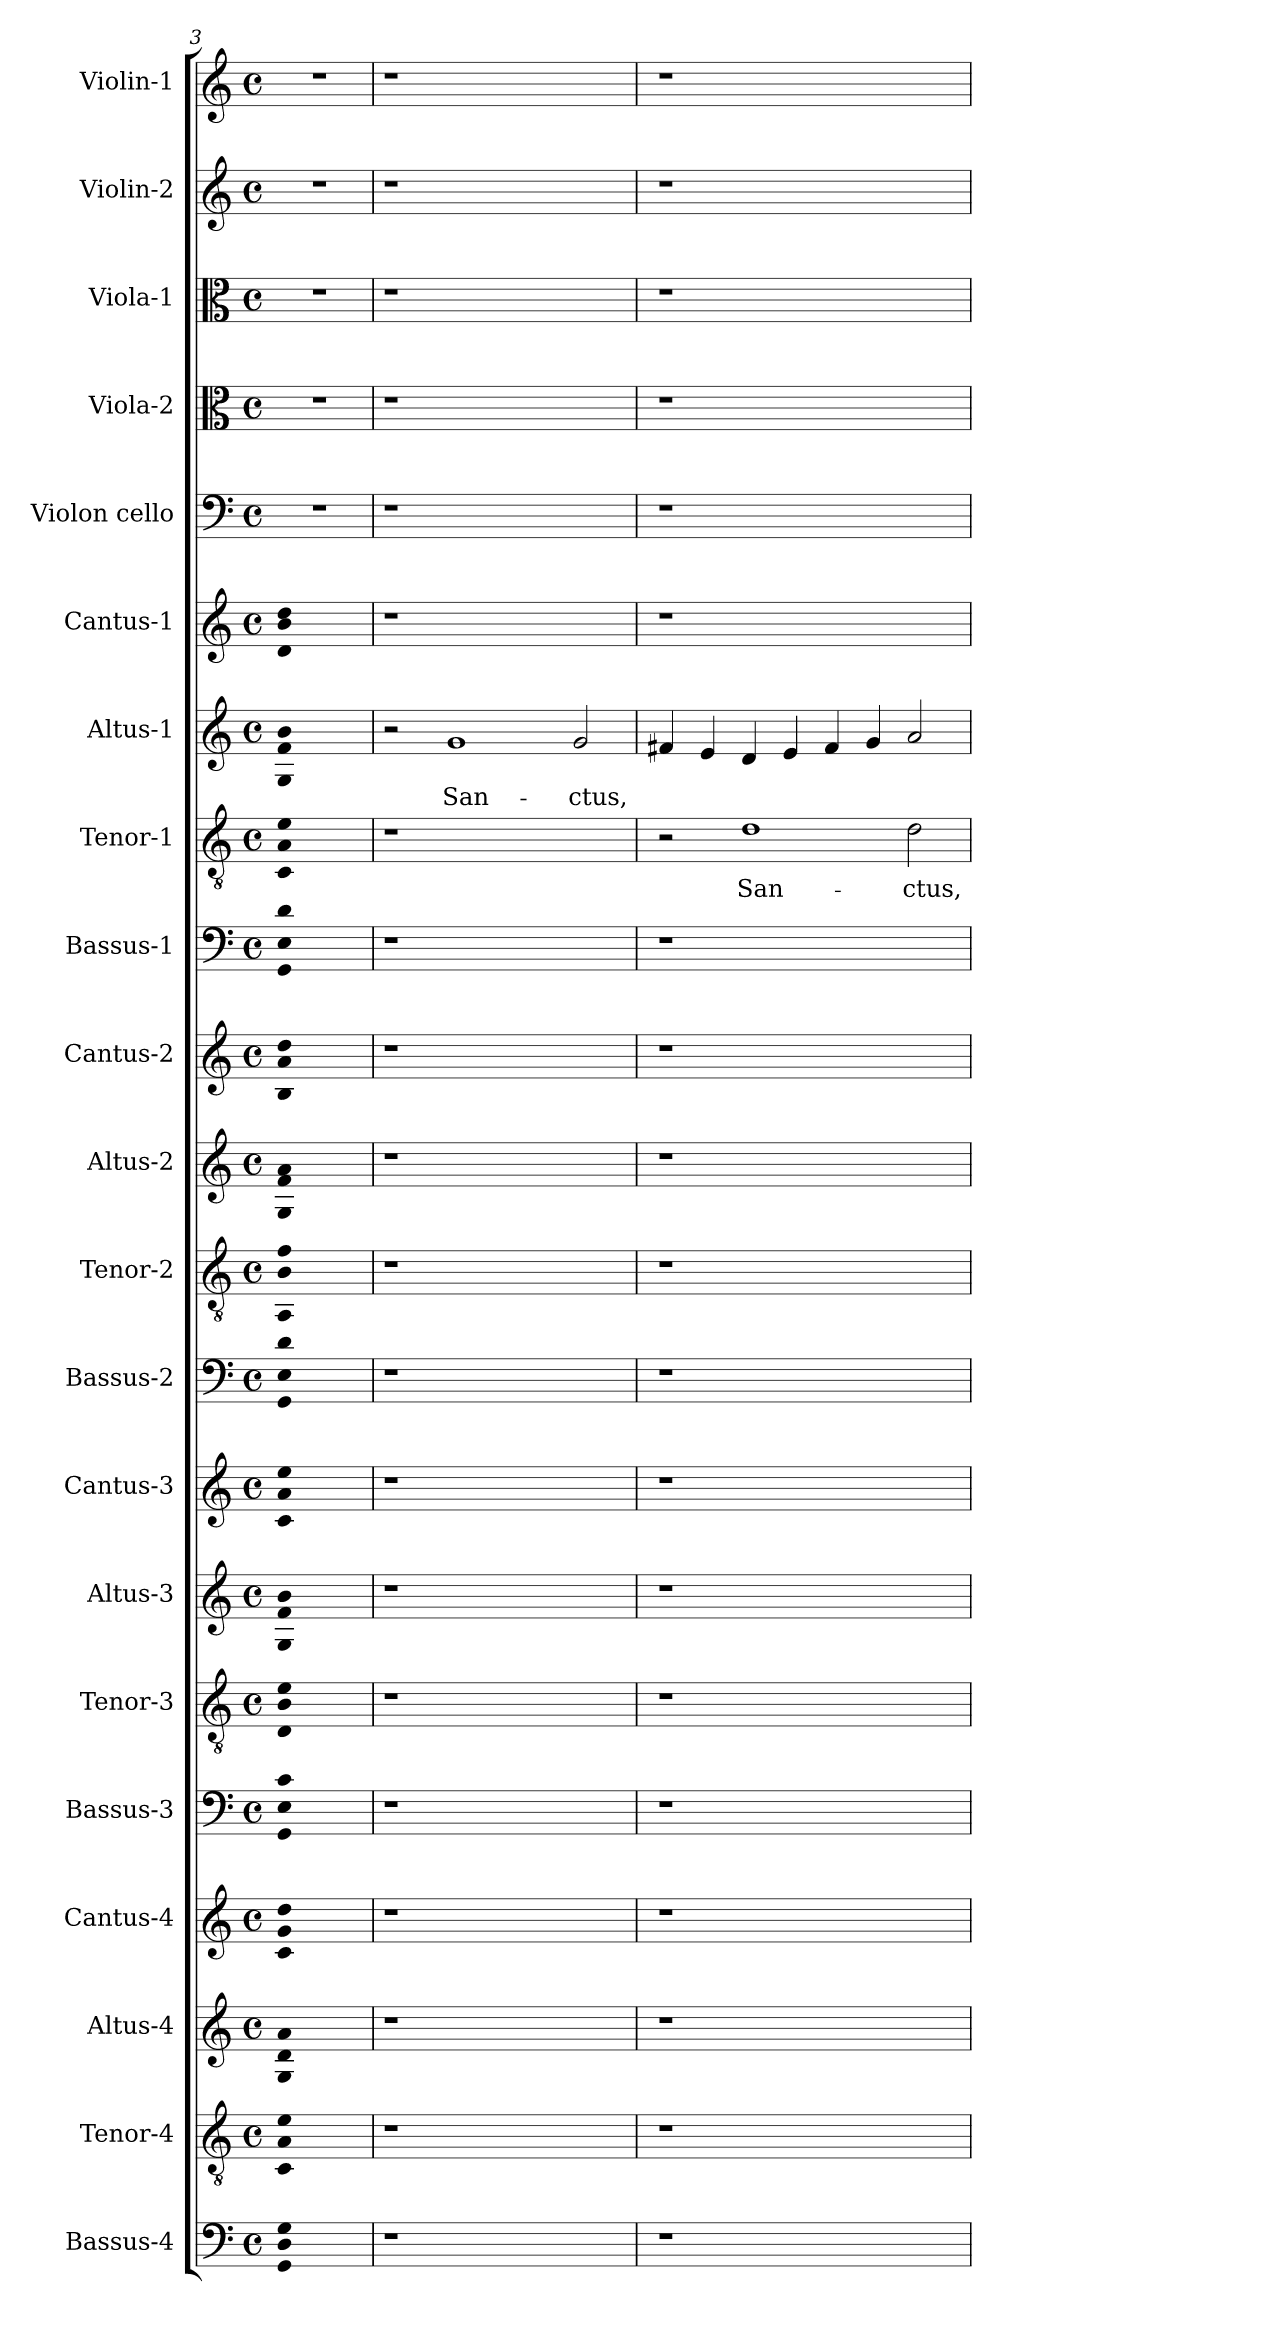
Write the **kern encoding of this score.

**kern	**kern	**kern	**kern	**kern	**kern	**kern	**kern	**kern	**kern	**kern	**kern	**kern	**kern	**text	**kern	**text	**kern	**kern	**kern	**kern	**kern	**kern
*part21	*part20	*part19	*part18	*part17	*part16	*part15	*part14	*part13	*part12	*part11	*part10	*part9	*part8	*part8	*part7	*part7	*part6	*part5	*part4	*part3	*part2	*part1
*staff21	*staff20	*staff19	*staff18	*staff17	*staff16	*staff15	*staff14	*staff13	*staff12	*staff11	*staff10	*staff9	*staff8	*staff8	*staff7	*staff7	*staff6	*staff5	*staff4	*staff3	*staff2	*staff1
*I"Bassus-4	*I"Tenor-4	*I"Altus-4	*I"Cantus-4	*I"Bassus-3	*I"Tenor-3	*I"Altus-3	*I"Cantus-3	*I"Bassus-2	*I"Tenor-2	*I"Altus-2	*I"Cantus-2	*I"Bassus-1	*I"Tenor-1	*	*I"Altus-1	*	*I"Cantus-1	*I"Violon cello	*I"Viola-2	*I"Viola-1	*I"Violin-2	*I"Violin-1
*I'B4	*I'T4	*I'A4	*I'C4	*I'B3	*I'T3	*I'A3	*I'C3	*I'B2	*I'T2	*I'A-2	*I'C2	*I'B1	*I'T1	*	*I'A1	*	*I'C1	*I'Vc	*I'Va2	*I'Va1	*I'Vi2	*I'Vi1
*clefF4	*clefGv2	*clefG2	*clefG2	*clefF4	*clefGv2	*clefG2	*clefG2	*clefF4	*clefGv2	*clefG2	*clefG2	*clefF4	*clefGv2	*	*clefG2	*	*clefG2	*clefF4	*clefC3	*clefC3	*clefG2	*clefG2
*k[]	*k[]	*k[]	*k[]	*k[]	*k[]	*k[]	*k[]	*k[]	*k[]	*k[]	*k[]	*k[]	*k[]	*	*k[]	*	*k[]	*k[]	*k[]	*k[]	*k[]	*k[]
*C:	*C:	*C:	*C:	*C:	*C:	*C:	*C:	*C:	*C:	*C:	*C:	*C:	*C:	*	*C:	*	*C:	*C:	*C:	*C:	*C:	*C:
*M4/4	*M4/4	*M4/4	*M4/4	*M4/4	*M4/4	*M4/4	*M4/4	*M4/4	*M4/4	*M4/4	*M4/4	*M4/4	*M4/4	*	*M4/4	*	*M4/4	*M4/4	*M4/4	*M4/4	*M4/4	*M4/4
*met(c)	*met(c)	*met(c)	*met(c)	*met(c)	*met(c)	*met(c)	*met(c)	*met(c)	*met(c)	*met(c)	*met(c)	*met(c)	*met(c)	*	*met(c)	*	*met(c)	*met(c)	*met(c)	*met(c)	*met(c)	*met(c)
=3X1	=3X1	=3X1	=3X1	=3X1	=3X1	=3X1	=3X1	=3X1	=3X1	=3X1	=3X1	=3X1	=3X1	=3X1	=3X1	=3X1	=3X1	=3X1	=3X1	=3X1	=3X1	=3X1
!LO:N:n=1:head=solid	!	!	!	!	!	!	!	!	!	!	!	!	!	!	!	!	!	!	!	!	!	!
!LO:N:n=2:head=solid	!	!	!	!	!	!	!	!	!	!	!	!	!	!	!	!	!	!	!	!	!	!
!LO:N:n=3:head=solid	!LO:N:n=1:head=solid	!	!	!	!	!	!	!	!	!	!	!	!	!	!	!	!	!	!	!	!	!
!	!LO:N:n=2:head=solid	!	!	!	!	!	!	!	!	!	!	!	!	!	!	!	!	!	!	!	!	!
!	!LO:N:n=3:head=solid	!LO:N:n=1:head=solid	!	!	!	!	!	!	!	!	!	!	!	!	!	!	!	!	!	!	!	!
!	!	!LO:N:n=2:head=solid	!	!	!	!	!	!	!	!	!	!	!	!	!	!	!	!	!	!	!	!
!	!	!LO:N:n=3:head=solid	!LO:N:n=1:head=solid	!	!	!	!	!	!	!	!	!	!	!	!	!	!	!	!	!	!	!
!	!	!	!LO:N:n=2:head=solid	!	!	!	!	!	!	!	!	!	!	!	!	!	!	!	!	!	!	!
!	!	!	!LO:N:n=3:head=solid	!LO:N:n=1:head=solid	!	!	!	!	!	!	!	!	!	!	!	!	!	!	!	!	!	!
!	!	!	!	!LO:N:n=2:head=solid	!	!	!	!	!	!	!	!	!	!	!	!	!	!	!	!	!	!
!	!	!	!	!LO:N:n=3:head=solid	!LO:N:n=1:head=solid	!	!	!	!	!	!	!	!	!	!	!	!	!	!	!	!	!
!	!	!	!	!	!LO:N:n=2:head=solid	!	!	!	!	!	!	!	!	!	!	!	!	!	!	!	!	!
!	!	!	!	!	!LO:N:n=3:head=solid	!LO:N:n=1:head=solid	!	!	!	!	!	!	!	!	!	!	!	!	!	!	!	!
!	!	!	!	!	!	!LO:N:n=2:head=solid	!	!	!	!	!	!	!	!	!	!	!	!	!	!	!	!
!	!	!	!	!	!	!LO:N:n=3:head=solid	!LO:N:n=1:head=solid	!	!	!	!	!	!	!	!	!	!	!	!	!	!	!
!	!	!	!	!	!	!	!LO:N:n=2:head=solid	!	!	!	!	!	!	!	!	!	!	!	!	!	!	!
!	!	!	!	!	!	!	!LO:N:n=3:head=solid	!LO:N:n=1:head=solid	!	!	!	!	!	!	!	!	!	!	!	!	!	!
!	!	!	!	!	!	!	!	!LO:N:n=2:head=solid	!	!	!	!	!	!	!	!	!	!	!	!	!	!
!	!	!	!	!	!	!	!	!LO:N:n=3:head=solid	!LO:N:n=1:head=solid	!	!	!	!	!	!	!	!	!	!	!	!	!
!	!	!	!	!	!	!	!	!	!LO:N:n=2:head=solid	!	!	!	!	!	!	!	!	!	!	!	!	!
!	!	!	!	!	!	!	!	!	!LO:N:n=3:head=solid	!LO:N:n=1:head=solid	!	!	!	!	!	!	!	!	!	!	!	!
!	!	!	!	!	!	!	!	!	!	!LO:N:n=2:head=solid	!	!	!	!	!	!	!	!	!	!	!	!
!	!	!	!	!	!	!	!	!	!	!LO:N:n=3:head=solid	!LO:N:n=1:head=solid	!	!	!	!	!	!	!	!	!	!	!
!	!	!	!	!	!	!	!	!	!	!	!LO:N:n=2:head=solid	!	!	!	!	!	!	!	!	!	!	!
!	!	!	!	!	!	!	!	!	!	!	!LO:N:n=3:head=solid	!LO:N:n=1:head=solid	!	!	!	!	!	!	!	!	!	!
!	!	!	!	!	!	!	!	!	!	!	!	!LO:N:n=2:head=solid	!	!	!	!	!	!	!	!	!	!
!	!	!	!	!	!	!	!	!	!	!	!	!LO:N:n=3:head=solid	!LO:N:n=1:head=solid	!	!	!	!	!	!	!	!	!
!	!	!	!	!	!	!	!	!	!	!	!	!	!LO:N:n=2:head=solid	!	!	!	!	!	!	!	!	!
!	!	!	!	!	!	!	!	!	!	!	!	!	!LO:N:n=3:head=solid	!	!LO:N:n=1:head=solid	!	!	!	!	!	!	!
!	!	!	!	!	!	!	!	!	!	!	!	!	!	!	!LO:N:n=2:head=solid	!	!	!	!	!	!	!
!	!	!	!	!	!	!	!	!	!	!	!	!	!	!	!LO:N:n=3:head=solid	!	!LO:N:n=1:head=solid	!	!	!	!	!
!	!	!	!	!	!	!	!	!	!	!	!	!	!	!	!	!	!LO:N:n=2:head=solid	!	!	!	!	!
!	!	!	!	!	!	!	!	!	!	!	!	!	!	!	!	!	!LO:N:n=3:head=solid	!	!	!	!	!
1GG! 1D! 1G!	1C! 1A! 1e!	1G! 1d! 1a!	1c! 1g! 1dd!	1GG! 1E! 1c!	1D! 1B! 1e!	1G! 1f! 1b!	1c! 1a! 1ee!	1GG! 1E! 1d!	1AA! 1B! 1f!	1G! 1f! 1a!	1B! 1a! 1dd!	1GG! 1E! 1d!	1C! 1A! 1e!	.	1G! 1f! 1b!	.	1d! 1b! 1dd!	1r	1r	1r	1r	1r
=4	=4	=4	=4	=4	=4	=4	=4	=4	=4	=4	=4	=4	=4	=4	=4	=4	=4	=4	=4	=4	=4	=4
1r	1r	1r	1r	1r	1r	1r	1r	1r	1r	1r	1r	1r	1r	.	2r	.	1r	1r	1r	1r	1r	1r
!	!	!	!	!	!	!	!	!	!	!	!	!	!	!	!	!LO:LY:b	!	!	!	!	!	!
.	.	.	.	.	.	.	.	.	.	.	.	.	.	.	1g	San-	.	.	.	.	.	.
1ryy	1ryy	1ryy	1ryy	1ryy	1ryy	1ryy	1ryy	1ryy	1ryy	1ryy	1ryy	1ryy	1ryy	.	.	.	1ryy	1ryy	1ryy	1ryy	1ryy	1ryy
!	!	!	!	!	!	!	!	!	!	!	!	!	!	!	!	!LO:LY:b	!	!	!	!	!	!
.	.	.	.	.	.	.	.	.	.	.	.	.	.	.	2g/	-ctus,	.	.	.	.	.	.
=5	=5	=5	=5	=5	=5	=5	=5	=5	=5	=5	=5	=5	=5	=5	=5	=5	=5	=5	=5	=5	=5	=5
1r	1r	1r	1r	1r	1r	1r	1r	1r	1r	1r	1r	1r	2r	.	4f#X/	.	1r	1r	1r	1r	1r	1r
.	.	.	.	.	.	.	.	.	.	.	.	.	.	.	4e/	.	.	.	.	.	.	.
!	!	!	!	!	!	!	!	!	!	!	!	!	!	!LO:LY:b	!	!	!	!	!	!	!	!
.	.	.	.	.	.	.	.	.	.	.	.	.	1d	San-	4d/	.	.	.	.	.	.	.
.	.	.	.	.	.	.	.	.	.	.	.	.	.	.	4e/	.	.	.	.	.	.	.
1ryy	1ryy	1ryy	1ryy	1ryy	1ryy	1ryy	1ryy	1ryy	1ryy	1ryy	1ryy	1ryy	.	.	4f#/	.	1ryy	1ryy	1ryy	1ryy	1ryy	1ryy
.	.	.	.	.	.	.	.	.	.	.	.	.	.	.	4g/	.	.	.	.	.	.	.
!	!	!	!	!	!	!	!	!	!	!	!	!	!	!LO:LY:b	!	!	!	!	!	!	!	!
.	.	.	.	.	.	.	.	.	.	.	.	.	2d\	-ctus,	2a/	.	.	.	.	.	.	.
=	=	=	=	=	=	=	=	=	=	=	=	=	=	=	=	=	=	=	=	=	=	=
*-	*-	*-	*-	*-	*-	*-	*-	*-	*-	*-	*-	*-	*-	*-	*-	*-	*-	*-	*-	*-	*-	*-
